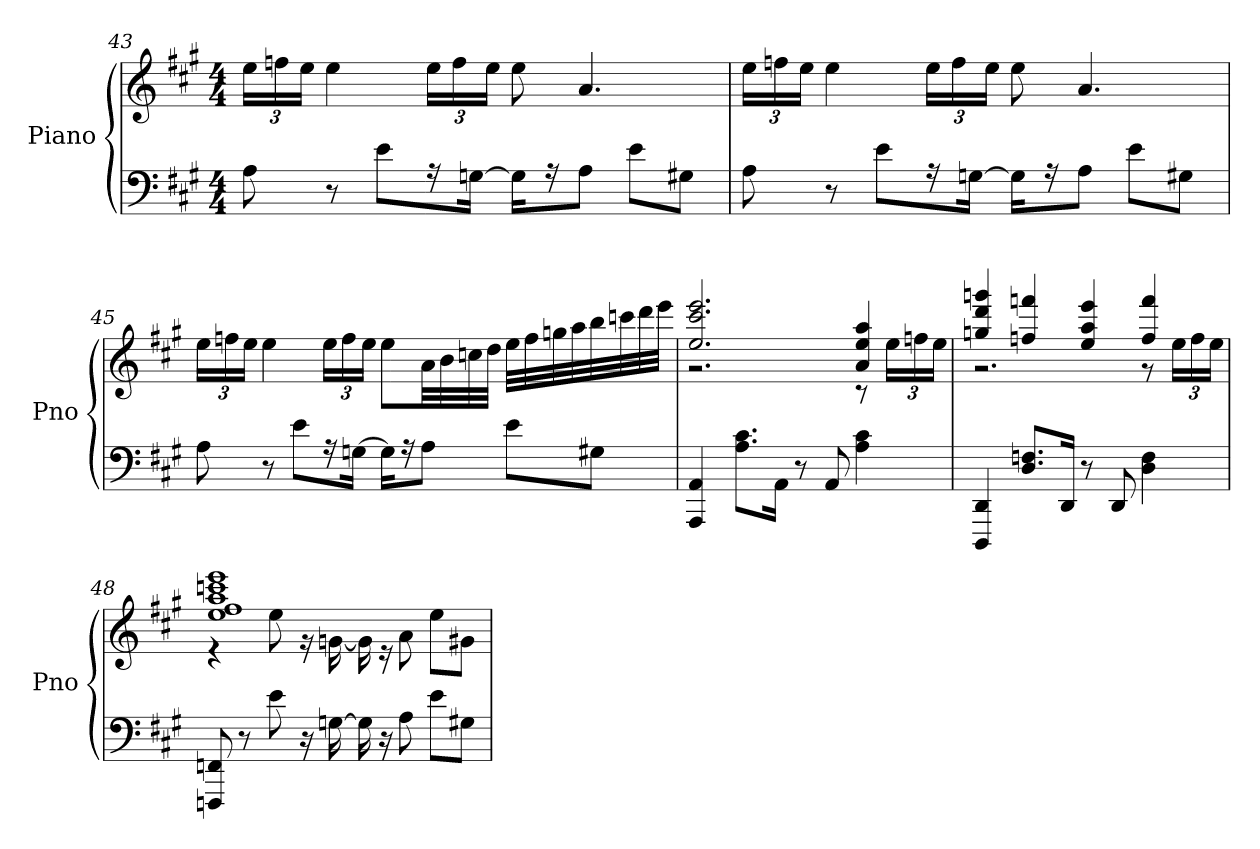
**kern	**kern
*part1	*part1
*staff2	*staff1
*I"Piano	*
*I'Pno	*
*clefF4	*clefG2
*k[f#c#g#]	*k[f#c#g#]
*M4/4	*M4/4
*	*Xbrackettup
=43	=43
8A\	24ee\LL
.	24ffn\
.	24ee\JJ
8r	4ee\
8e\L	.
16rA	24ee\LL
.	24ff\
[16Gn\Jk	.
.	24ee\JJ
16G\KL]	8ee\
16rA	.
8A\J	4.a/
8e\L	.
8G#X\J	.
=44	=44
8A\	24ee\LL
.	24ffn\
.	24ee\JJ
8r	4ee\
8e\L	.
16rA	24ee\LL
.	24ff\
[16Gn\Jk	.
.	24ee\JJ
16G\KL]	8ee\
16rA	.
8A\J	4.a/
8e\L	.
8G#X\J	.
!!LO:LB:g=z
=45	=45
8A\	24ee\LL
.	24ffn\
.	24ee\JJ
8r	4ee\
8e\L	.
16rA	24ee\LL
.	24ff\
[16Gn\Jk	.
.	24ee\JJ
16G\KL]	8ee\L
16rA	.
8A\J	32a\LL
.	32b\
.	32ccn\
.	32dd\JJJ
8e\L	32ee\LLL
.	32ff\
.	32ggn\
.	32aa\
8G#X\J	32bb\
.	32cccn\
.	32ddd\
.	32eee\JJJ
=46	=46
*	*^
4AAA/ 4AA/	2.ee/ 2.ccc#/ 2.eee/	2.r
8.A\ 8.c#\L	.	.
16AA\Jk	.	.
8r	.	.
8AA/	.	.
4A\ 4c#\	4a/ 4ee/ 4aa/	8r
.	.	24ee\LL
.	.	24ffn\
.	.	24ee\JJ
!!LO:LB:g=z	!!
=47	=47	=47
4DDD/ 4DD/	4ggn/ 4ddd/ 4gggn/	2.r
8.D/ 8.Fn/L	4ffn/ 4fffn/	.
16DD/Jk	.	.
8r	4ee/ 4aa/ 4eee/	.
8DD/	.	.
4D\ 4F\	4ff/ 4fff/	8r
.	.	24ee\LL
.	.	24ff\
.	.	24ee\JJ
=48	=48	=48
8FFFn/ 8FFn/	1ee 1ff# 1aa 1cccn 1eee	4r
8r	.	.
8e\	.	8ee\
16r	.	16r
[16Gn\	.	[16gn\
16G\]	.	16g\]
16r	.	16r
8A\	.	8a\
8e\L	.	8ee\L
8G#X\J	.	8g#X\J
*	*v	*v
=	=
*-	*-
